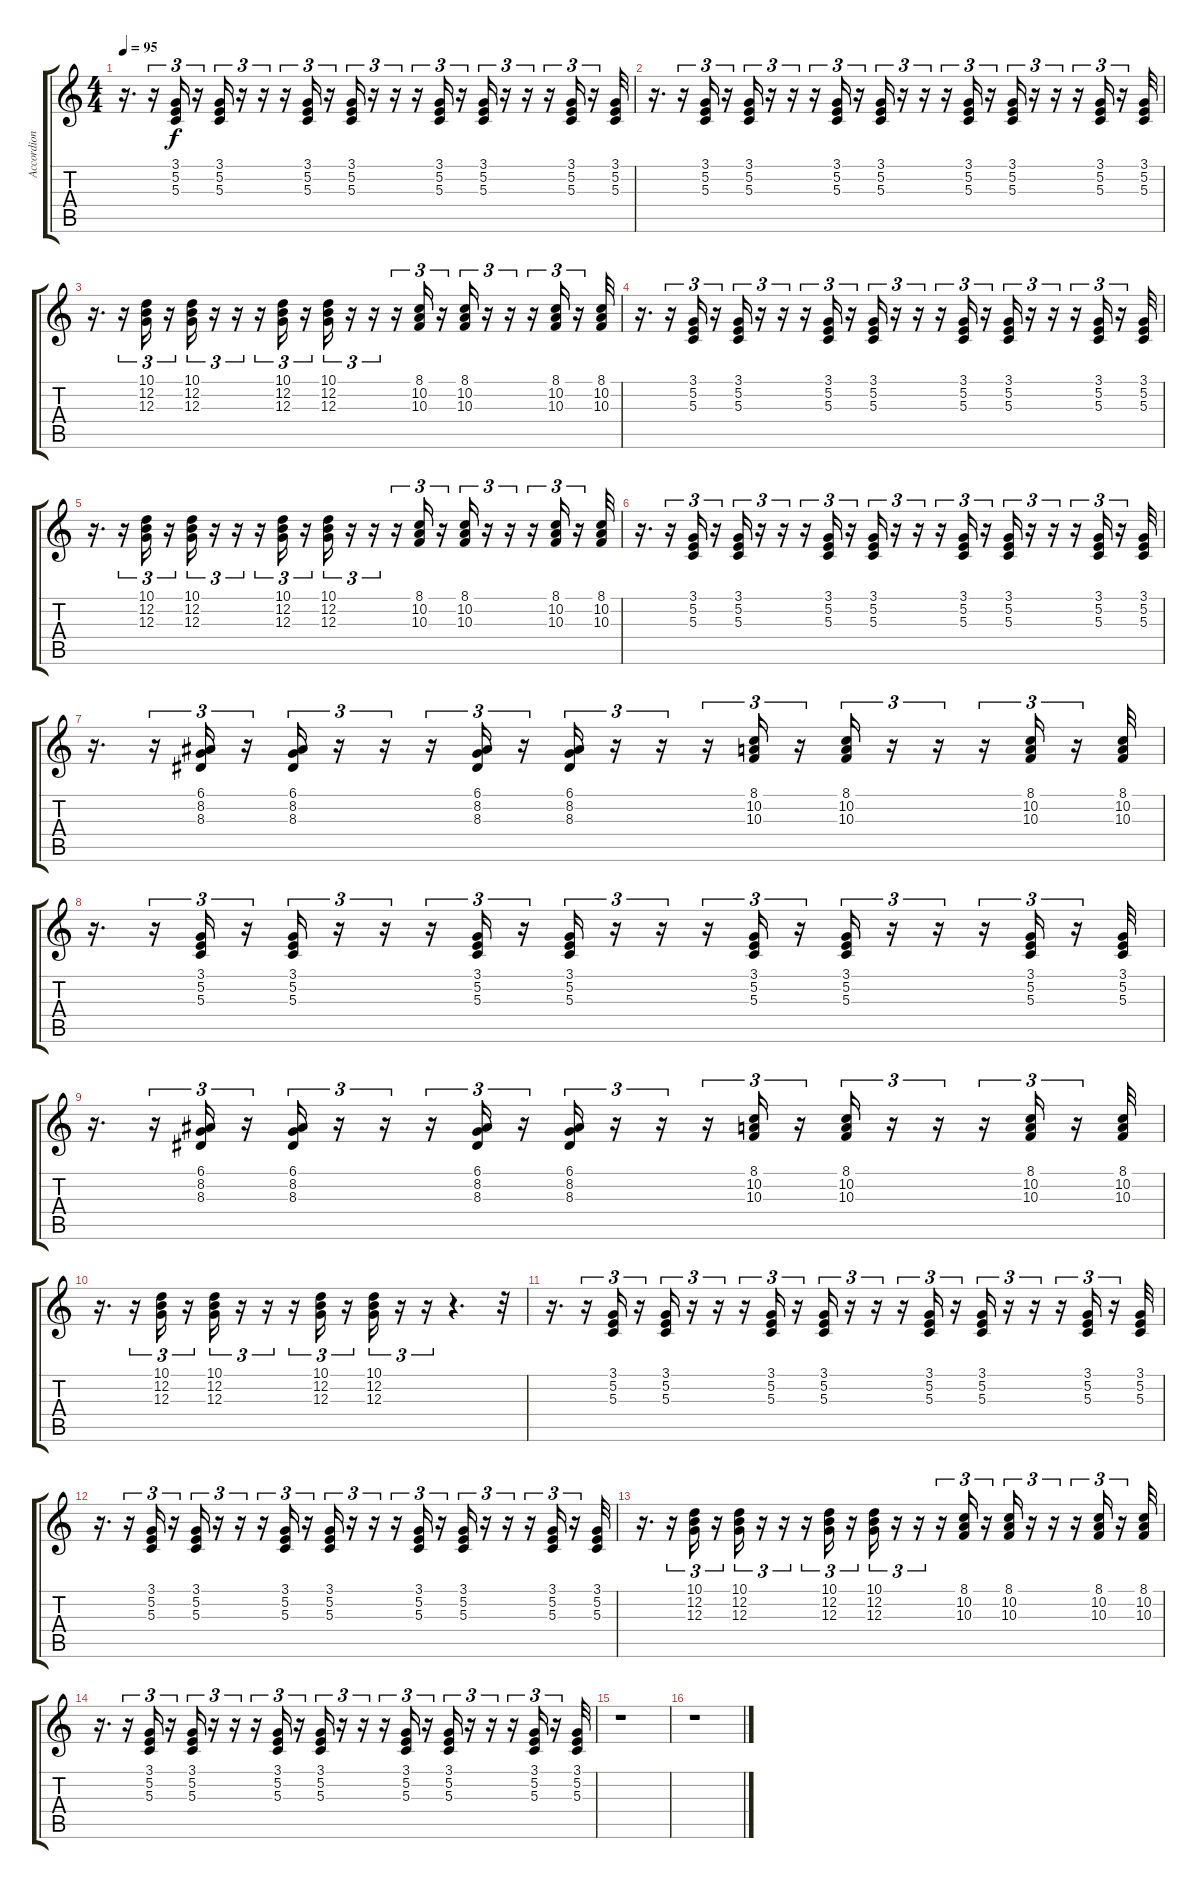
\track ("Accordion" "Accordion") {instrument accordion}
\staff {score tabs}
\tuning (E4 B3 G3 D3 A2 E2) {hide}
\ts (4 4)
\tempo 95
\clef g2
\ks c
r.16{d dy f} r.16{tu (3 2)} (3.1 5.2 5.3).16{tu (3 2)} r.16{tu (3 2)} (3.1 5.2 5.3).16{tu (3 2)} r.16{tu (3 2)} r.16{tu (3 2)} r.16{tu (3 2)} (3.1 5.2 5.3).16{tu (3 2)} r.16{tu (3 2)} (3.1 5.2 5.3).16{tu (3 2)} r.16{tu (3 2)} r.16{tu (3 2)} r.16{tu (3 2)} (3.1 5.2 5.3).16{tu (3 2)} r.16{tu (3 2)} (3.1 5.2 5.3).16{tu (3 2)} r.16{tu (3 2)} r.16{tu (3 2)} r.16{tu (3 2)} (3.1 5.2 5.3).16{tu (3 2)} r.16{tu (3 2)} (3.1 5.2 5.3).32 |
r.16{d} r.16{tu (3 2)} (3.1 5.2 5.3).16{tu (3 2)} r.16{tu (3 2)} (3.1 5.2 5.3).16{tu (3 2)} r.16{tu (3 2)} r.16{tu (3 2)} r.16{tu (3 2)} (3.1 5.2 5.3).16{tu (3 2)} r.16{tu (3 2)} (3.1 5.2 5.3).16{tu (3 2)} r.16{tu (3 2)} r.16{tu (3 2)} r.16{tu (3 2)} (3.1 5.2 5.3).16{tu (3 2)} r.16{tu (3 2)} (3.1 5.2 5.3).16{tu (3 2)} r.16{tu (3 2)} r.16{tu (3 2)} r.16{tu (3 2)} (3.1 5.2 5.3).16{tu (3 2)} r.16{tu (3 2)} (3.1 5.2 5.3).32 |
r.16{d} r.16{tu (3 2)} (10.1 12.2 12.3).16{tu (3 2)} r.16{tu (3 2)} (10.1 12.2 12.3).16{tu (3 2)} r.16{tu (3 2)} r.16{tu (3 2)} r.16{tu (3 2)} (10.1 12.2 12.3).16{tu (3 2)} r.16{tu (3 2)} (10.1 12.2 12.3).16{tu (3 2)} r.16{tu (3 2)} r.16{tu (3 2)} r.16{tu (3 2)} (8.1 10.2 10.3).16{tu (3 2)} r.16{tu (3 2)} (8.1 10.2 10.3).16{tu (3 2)} r.16{tu (3 2)} r.16{tu (3 2)} r.16{tu (3 2)} (8.1 10.2 10.3).16{tu (3 2)} r.16{tu (3 2)} (8.1 10.2 10.3).32 |
r.16{d} r.16{tu (3 2)} (3.1 5.2 5.3).16{tu (3 2)} r.16{tu (3 2)} (3.1 5.2 5.3).16{tu (3 2)} r.16{tu (3 2)} r.16{tu (3 2)} r.16{tu (3 2)} (3.1 5.2 5.3).16{tu (3 2)} r.16{tu (3 2)} (3.1 5.2 5.3).16{tu (3 2)} r.16{tu (3 2)} r.16{tu (3 2)} r.16{tu (3 2)} (3.1 5.2 5.3).16{tu (3 2)} r.16{tu (3 2)} (3.1 5.2 5.3).16{tu (3 2)} r.16{tu (3 2)} r.16{tu (3 2)} r.16{tu (3 2)} (3.1 5.2 5.3).16{tu (3 2)} r.16{tu (3 2)} (3.1 5.2 5.3).32 |
r.16{d} r.16{tu (3 2)} (10.1 12.2 12.3).16{tu (3 2) volume 7} r.16{tu (3 2)} (10.1 12.2 12.3).16{tu (3 2)} r.16{tu (3 2)} r.16{tu (3 2)} r.16{tu (3 2)} (10.1 12.2 12.3).16{tu (3 2)} r.16{tu (3 2)} (10.1 12.2 12.3).16{tu (3 2)} r.16{tu (3 2)} r.16{tu (3 2)} r.16{tu (3 2)} (8.1 10.2 10.3).16{tu (3 2)} r.16{tu (3 2)} (8.1 10.2 10.3).16{tu (3 2)} r.16{tu (3 2)} r.16{tu (3 2)} r.16{tu (3 2)} (8.1 10.2 10.3).16{tu (3 2)} r.16{tu (3 2)} (8.1 10.2 10.3).32 |
r.16{d} r.16{tu (3 2)} (3.1 5.2 5.3).16{tu (3 2)} r.16{tu (3 2)} (3.1 5.2 5.3).16{tu (3 2)} r.16{tu (3 2)} r.16{tu (3 2)} r.16{tu (3 2)} (3.1 5.2 5.3).16{tu (3 2)} r.16{tu (3 2)} (3.1 5.2 5.3).16{tu (3 2)} r.16{tu (3 2)} r.16{tu (3 2)} r.16{tu (3 2)} (3.1 5.2 5.3).16{tu (3 2)} r.16{tu (3 2)} (3.1 5.2 5.3).16{tu (3 2)} r.16{tu (3 2)} r.16{tu (3 2)} r.16{tu (3 2)} (3.1 5.2 5.3).16{tu (3 2)} r.16{tu (3 2)} (3.1 5.2 5.3).32 |
r.16{d} r.16{tu (3 2)} (6.1 8.2 8.3).16{tu (3 2)} r.16{tu (3 2)} (6.1 8.2 8.3).16{tu (3 2)} r.16{tu (3 2)} r.16{tu (3 2)} r.16{tu (3 2)} (6.1 8.2 8.3).16{tu (3 2)} r.16{tu (3 2)} (6.1 8.2 8.3).16{tu (3 2)} r.16{tu (3 2)} r.16{tu (3 2)} r.16{tu (3 2)} (8.1 10.2 10.3).16{tu (3 2)} r.16{tu (3 2)} (8.1 10.2 10.3).16{tu (3 2)} r.16{tu (3 2)} r.16{tu (3 2)} r.16{tu (3 2)} (8.1 10.2 10.3).16{tu (3 2)} r.16{tu (3 2)} (8.1 10.2 10.3).32 |
r.16{d} r.16{tu (3 2)} (3.1 5.2 5.3).16{tu (3 2)} r.16{tu (3 2)} (3.1 5.2 5.3).16{tu (3 2)} r.16{tu (3 2)} r.16{tu (3 2)} r.16{tu (3 2)} (3.1 5.2 5.3).16{tu (3 2)} r.16{tu (3 2)} (3.1 5.2 5.3).16{tu (3 2)} r.16{tu (3 2)} r.16{tu (3 2)} r.16{tu (3 2)} (3.1 5.2 5.3).16{tu (3 2)} r.16{tu (3 2)} (3.1 5.2 5.3).16{tu (3 2)} r.16{tu (3 2)} r.16{tu (3 2)} r.16{tu (3 2)} (3.1 5.2 5.3).16{tu (3 2)} r.16{tu (3 2)} (3.1 5.2 5.3).32 |
r.16{d} r.16{tu (3 2)} (6.1 8.2 8.3).16{tu (3 2)} r.16{tu (3 2)} (6.1 8.2 8.3).16{tu (3 2)} r.16{tu (3 2)} r.16{tu (3 2)} r.16{tu (3 2)} (6.1 8.2 8.3).16{tu (3 2)} r.16{tu (3 2)} (6.1 8.2 8.3).16{tu (3 2)} r.16{tu (3 2)} r.16{tu (3 2)} r.16{tu (3 2)} (8.1 10.2 10.3).16{tu (3 2)} r.16{tu (3 2)} (8.1 10.2 10.3).16{tu (3 2)} r.16{tu (3 2)} r.16{tu (3 2)} r.16{tu (3 2)} (8.1 10.2 10.3).16{tu (3 2)} r.16{tu (3 2)} (8.1 10.2 10.3).32 |
r.16{d} r.16{tu (3 2)} (10.1 12.2 12.3).16{tu (3 2)} r.16{tu (3 2)} (10.1 12.2 12.3).16{tu (3 2)} r.16{tu (3 2)} r.16{tu (3 2)} r.16{tu (3 2)} (10.1 12.2 12.3).16{tu (3 2)} r.16{tu (3 2)} (10.1 12.2 12.3).16{tu (3 2)} r.16{tu (3 2)} r.16{tu (3 2)} r.4{d} r.32 |
r.16{d} r.16{tu (3 2)} (3.1 5.2 5.3).16{tu (3 2)} r.16{tu (3 2)} (3.1 5.2 5.3).16{tu (3 2)} r.16{tu (3 2)} r.16{tu (3 2)} r.16{tu (3 2)} (3.1 5.2 5.3).16{tu (3 2)} r.16{tu (3 2)} (3.1 5.2 5.3).16{tu (3 2)} r.16{tu (3 2)} r.16{tu (3 2)} r.16{tu (3 2)} (3.1 5.2 5.3).16{tu (3 2)} r.16{tu (3 2)} (3.1 5.2 5.3).16{tu (3 2)} r.16{tu (3 2)} r.16{tu (3 2)} r.16{tu (3 2)} (3.1 5.2 5.3).16{tu (3 2)} r.16{tu (3 2)} (3.1 5.2 5.3).32 |
r.16{d} r.16{tu (3 2)} (3.1 5.2 5.3).16{tu (3 2) volume 7} r.16{tu (3 2)} (3.1 5.2 5.3).16{tu (3 2)} r.16{tu (3 2)} r.16{tu (3 2)} r.16{tu (3 2)} (3.1 5.2 5.3).16{tu (3 2)} r.16{tu (3 2)} (3.1 5.2 5.3).16{tu (3 2)} r.16{tu (3 2)} r.16{tu (3 2)} r.16{tu (3 2)} (3.1 5.2 5.3).16{tu (3 2)} r.16{tu (3 2)} (3.1 5.2 5.3).16{tu (3 2)} r.16{tu (3 2)} r.16{tu (3 2)} r.16{tu (3 2)} (3.1 5.2 5.3).16{tu (3 2)} r.16{tu (3 2)} (3.1 5.2 5.3).32 |
r.16{d} r.16{tu (3 2)} (10.1 12.2 12.3).16{tu (3 2)} r.16{tu (3 2)} (10.1 12.2 12.3).16{tu (3 2)} r.16{tu (3 2)} r.16{tu (3 2)} r.16{tu (3 2)} (10.1 12.2 12.3).16{tu (3 2)} r.16{tu (3 2)} (10.1 12.2 12.3).16{tu (3 2)} r.16{tu (3 2)} r.16{tu (3 2)} r.16{tu (3 2)} (8.1 10.2 10.3).16{tu (3 2)} r.16{tu (3 2)} (8.1 10.2 10.3).16{tu (3 2)} r.16{tu (3 2)} r.16{tu (3 2)} r.16{tu (3 2)} (8.1 10.2 10.3).16{tu (3 2)} r.16{tu (3 2)} (8.1 10.2 10.3).32 |
r.16{d} r.16{tu (3 2)} (3.1 5.2 5.3).16{tu (3 2)} r.16{tu (3 2)} (3.1 5.2 5.3).16{tu (3 2)} r.16{tu (3 2)} r.16{tu (3 2)} r.16{tu (3 2)} (3.1 5.2 5.3).16{tu (3 2)} r.16{tu (3 2)} (3.1 5.2 5.3).16{tu (3 2)} r.16{tu (3 2)} r.16{tu (3 2)} r.16{tu (3 2)} (3.1 5.2 5.3).16{tu (3 2)} r.16{tu (3 2)} (3.1 5.2 5.3).16{tu (3 2)} r.16{tu (3 2)} r.16{tu (3 2)} r.16{tu (3 2)} (3.1 5.2 5.3).16{tu (3 2)} r.16{tu (3 2)} (3.1 5.2 5.3).32 |
r.1 |
r.1
